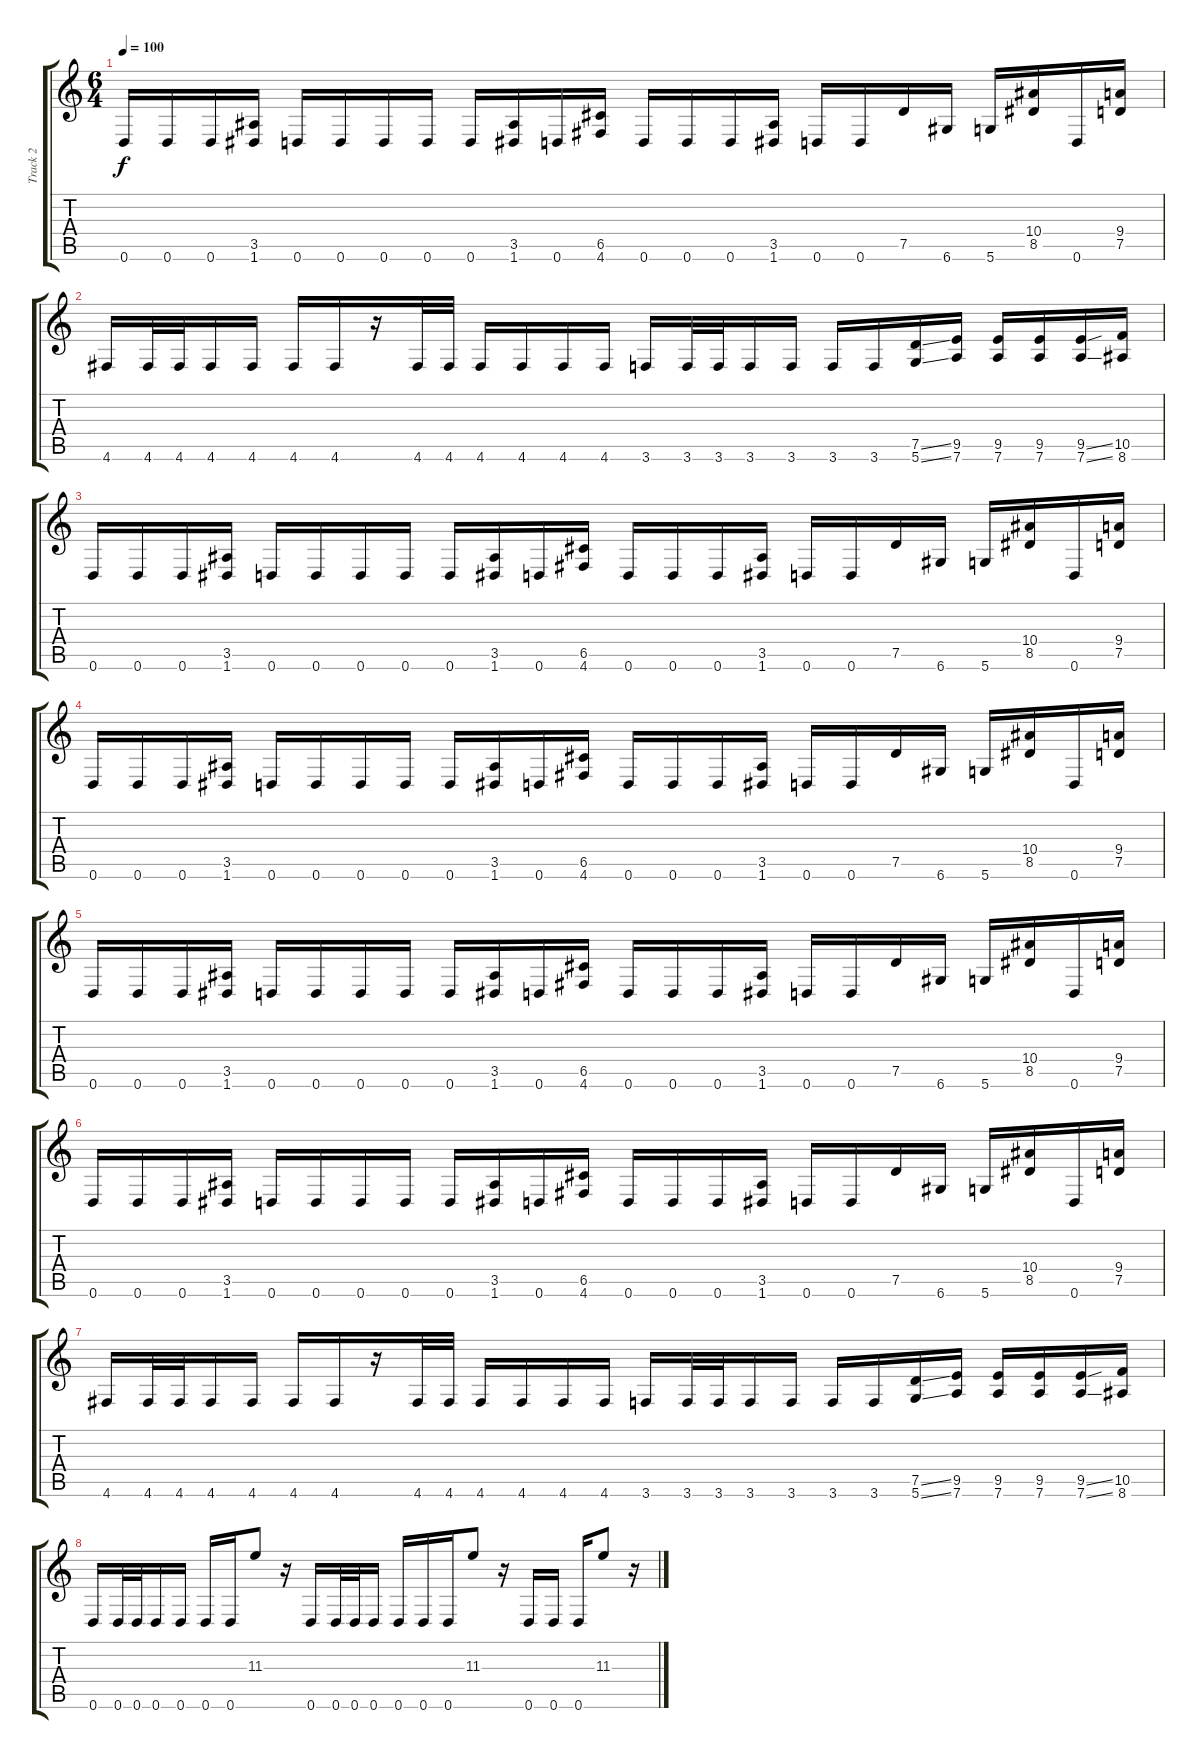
\track ("Track 2" "Track 2") {instrument distortionguitar}
\staff {score tabs}
\tuning (D4 A3 F3 C3 G2 D2) {hide}
\ts (6 4)
\tempo 100
\clef g2
\ks c
0.6.16{dy f} 0.6.16 0.6.16 (3.5 1.6).16 0.6.16 0.6.16 0.6.16 0.6.16 0.6.16 (3.5 1.6).16 0.6.16 (6.5 4.6).16 0.6.16 0.6.16 0.6.16 (3.5 1.6).16 0.6.16 0.6.16 7.5.16 6.6.16 5.6.16 (10.4 8.5).16 0.6.16 (9.4 7.5).16 |
4.6.16 4.6.32 4.6.32 4.6.16 4.6.16 4.6.16 4.6.16 r.16 4.6.32 4.6.32 4.6.16 4.6.16 4.6.16 4.6.16 3.6.16 3.6.32 3.6.32 3.6.16 3.6.16 3.6.16 3.6.16 (7.5{ss} 5.6{ss}).16 (9.5 7.6).16 (9.5 7.6).16 (9.5 7.6).16 (9.5{ss} 7.6{ss}).16 (10.5 8.6).16 |
0.6.16 0.6.16 0.6.16 (3.5 1.6).16 0.6.16 0.6.16 0.6.16 0.6.16 0.6.16 (3.5 1.6).16 0.6.16 (6.5 4.6).16 0.6.16 0.6.16 0.6.16 (3.5 1.6).16 0.6.16 0.6.16 7.5.16 6.6.16 5.6.16 (10.4 8.5).16 0.6.16 (9.4 7.5).16 |
0.6.16 0.6.16 0.6.16 (3.5 1.6).16 0.6.16 0.6.16 0.6.16 0.6.16 0.6.16 (3.5 1.6).16 0.6.16 (6.5 4.6).16 0.6.16 0.6.16 0.6.16 (3.5 1.6).16 0.6.16 0.6.16 7.5.16 6.6.16 5.6.16 (10.4 8.5).16 0.6.16 (9.4 7.5).16 |
0.6.16 0.6.16 0.6.16 (3.5 1.6).16 0.6.16 0.6.16 0.6.16 0.6.16 0.6.16 (3.5 1.6).16 0.6.16 (6.5 4.6).16 0.6.16 0.6.16 0.6.16 (3.5 1.6).16 0.6.16 0.6.16 7.5.16 6.6.16 5.6.16 (10.4 8.5).16 0.6.16 (9.4 7.5).16 |
0.6.16 0.6.16 0.6.16 (3.5 1.6).16 0.6.16 0.6.16 0.6.16 0.6.16 0.6.16 (3.5 1.6).16 0.6.16 (6.5 4.6).16 0.6.16 0.6.16 0.6.16 (3.5 1.6).16 0.6.16 0.6.16 7.5.16 6.6.16 5.6.16 (10.4 8.5).16 0.6.16 (9.4 7.5).16 |
4.6.16 4.6.32 4.6.32 4.6.16 4.6.16 4.6.16 4.6.16 r.16 4.6.32 4.6.32 4.6.16 4.6.16 4.6.16 4.6.16 3.6.16 3.6.32 3.6.32 3.6.16 3.6.16 3.6.16 3.6.16 (7.5{ss} 5.6{ss}).16 (9.5 7.6).16 (9.5 7.6).16 (9.5 7.6).16 (9.5{ss} 7.6{ss}).16 (10.5 8.6).16 |
0.6.16 0.6.32 0.6.32 0.6.16 0.6.16 0.6.16 0.6.16 11.3.8 r.16 0.6.16 0.6.32 0.6.32 0.6.16 0.6.16 0.6.16 0.6.16 11.3.8 r.16 0.6.16 0.6.16 0.6.16 11.3.8 r.16
